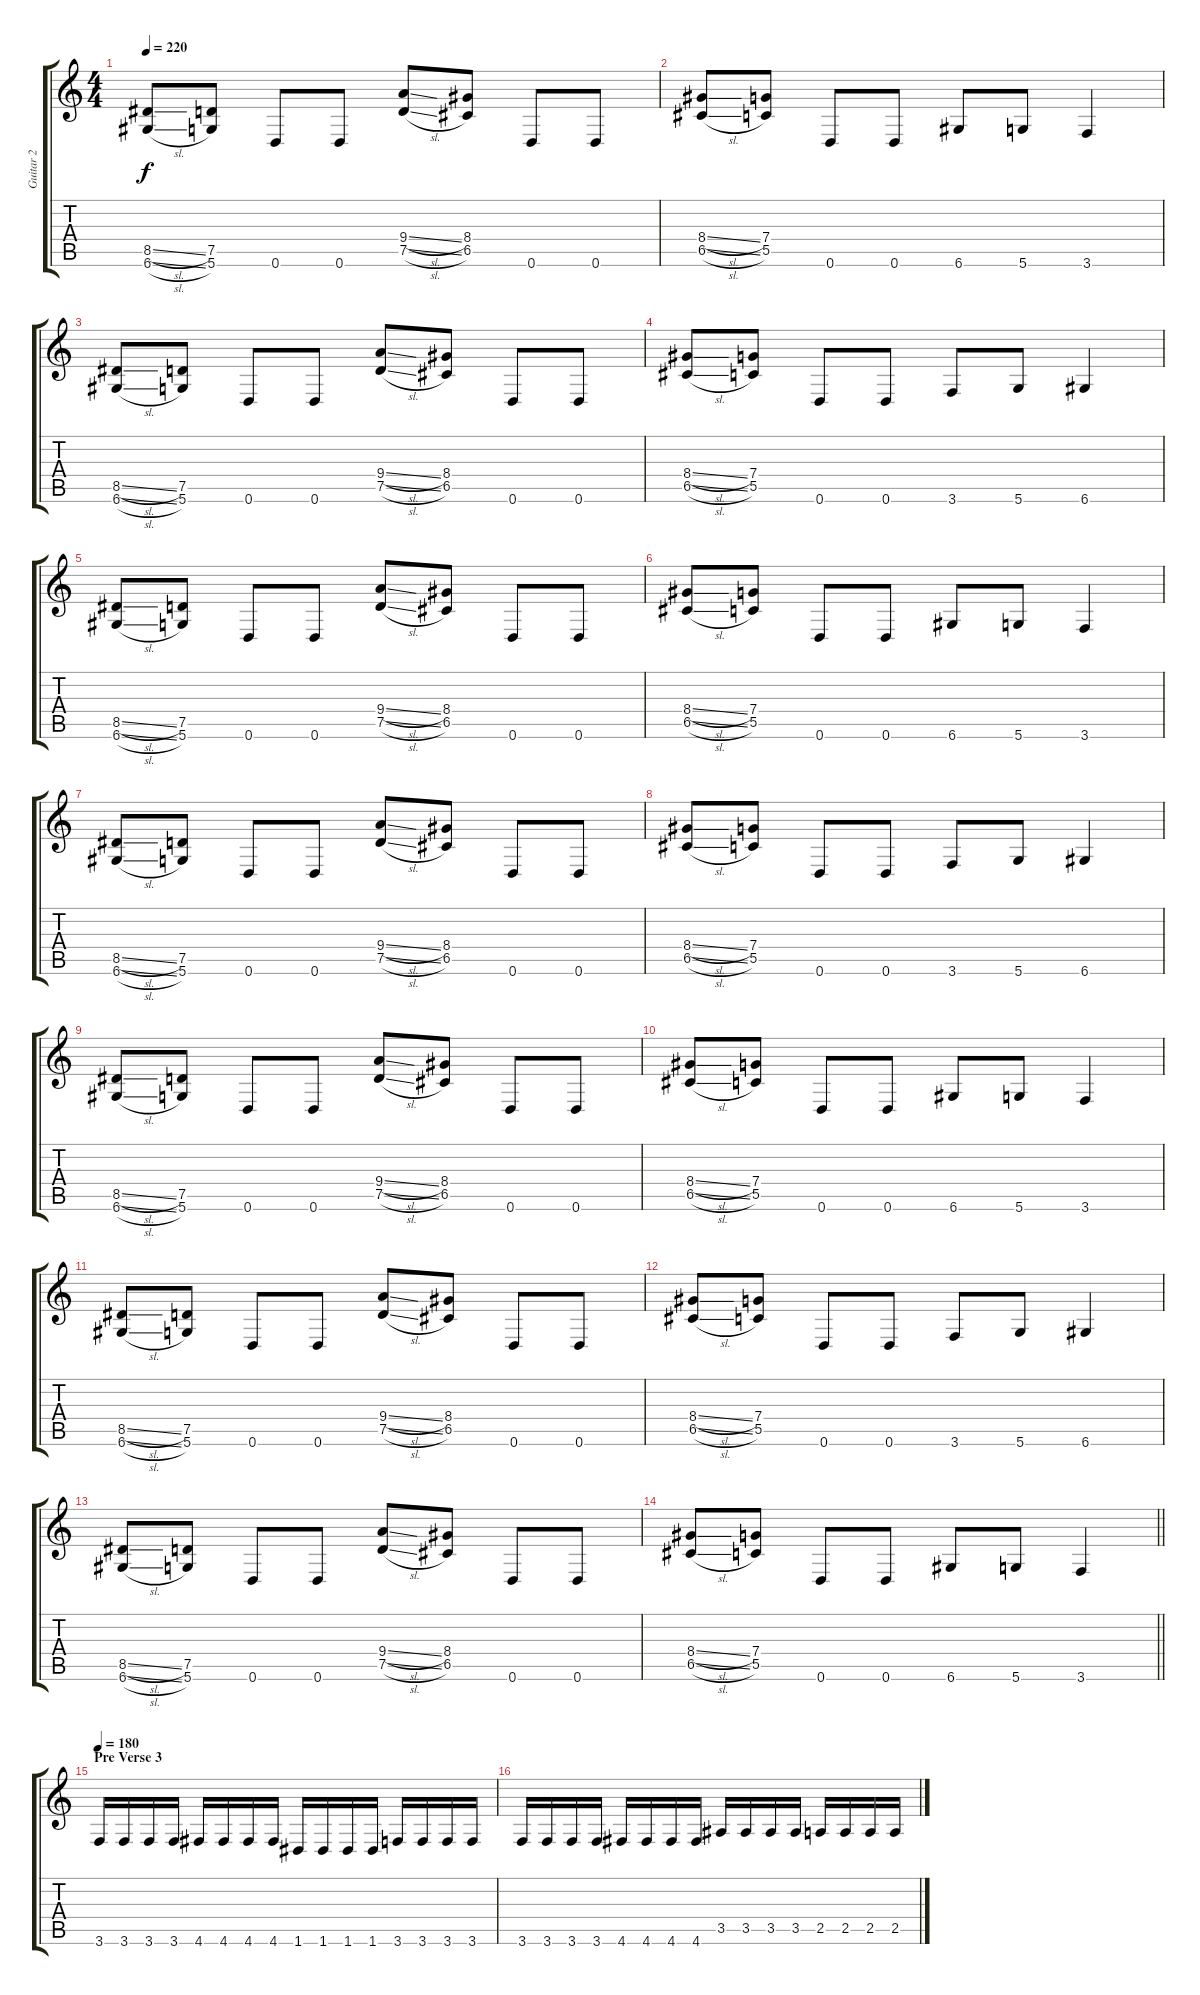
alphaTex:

\track ("Guitar 2" "Guitar 2") {instrument distortionguitar}
\staff {score tabs}
\tuning (D4 A3 F3 C3 G2 D2) {hide}
\ts (4 4)
\tempo 220
\clef g2
\ks c
(8.5{sl} 6.6{sl}).8{dy f} (7.5 5.6).8 0.6.8 0.6.8 (9.4{sl} 7.5{sl}).8 (8.4 6.5).8 0.6.8 0.6.8 |
(8.4{sl} 6.5{sl}).8 (7.4 5.5).8 0.6.8 0.6.8 6.6.8 5.6.8 3.6.4 |
(8.5{sl} 6.6{sl}).8 (7.5 5.6).8 0.6.8 0.6.8 (9.4{sl} 7.5{sl}).8 (8.4 6.5).8 0.6.8 0.6.8 |
(8.4{sl} 6.5{sl}).8 (7.4 5.5).8 0.6.8 0.6.8 3.6.8 5.6.8 6.6.4 |
(8.5{sl} 6.6{sl}).8 (7.5 5.6).8 0.6.8 0.6.8 (9.4{sl} 7.5{sl}).8 (8.4 6.5).8 0.6.8 0.6.8 |
(8.4{sl} 6.5{sl}).8 (7.4 5.5).8 0.6.8 0.6.8 6.6.8 5.6.8 3.6.4 |
(8.5{sl} 6.6{sl}).8 (7.5 5.6).8 0.6.8 0.6.8 (9.4{sl} 7.5{sl}).8 (8.4 6.5).8 0.6.8 0.6.8 |
(8.4{sl} 6.5{sl}).8 (7.4 5.5).8 0.6.8 0.6.8 3.6.8 5.6.8 6.6.4 |
(8.5{sl} 6.6{sl}).8 (7.5 5.6).8 0.6.8 0.6.8 (9.4{sl} 7.5{sl}).8 (8.4 6.5).8 0.6.8 0.6.8 |
(8.4{sl} 6.5{sl}).8 (7.4 5.5).8 0.6.8 0.6.8 6.6.8 5.6.8 3.6.4 |
(8.5{sl} 6.6{sl}).8 (7.5 5.6).8 0.6.8 0.6.8 (9.4{sl} 7.5{sl}).8 (8.4 6.5).8 0.6.8 0.6.8 |
(8.4{sl} 6.5{sl}).8 (7.4 5.5).8 0.6.8 0.6.8 3.6.8 5.6.8 6.6.4 |
(8.5{sl} 6.6{sl}).8 (7.5 5.6).8 0.6.8 0.6.8 (9.4{sl} 7.5{sl}).8 (8.4 6.5).8 0.6.8 0.6.8 |
\barLineRight lightlight
(8.4{sl} 6.5{sl}).8 (7.4 5.5).8 0.6.8 0.6.8 6.6.8 5.6.8 3.6.4 |
\section ("" "Pre Verse 3")
\tempo 180
3.6.16 3.6.16 3.6.16 3.6.16 4.6.16 4.6.16 4.6.16 4.6.16 1.6.16 1.6.16 1.6.16 1.6.16 3.6.16 3.6.16 3.6.16 3.6.16 |
3.6.16 3.6.16 3.6.16 3.6.16 4.6.16 4.6.16 4.6.16 4.6.16 3.5.16 3.5.16 3.5.16 3.5.16 2.5.16 2.5.16 2.5.16 2.5.16
